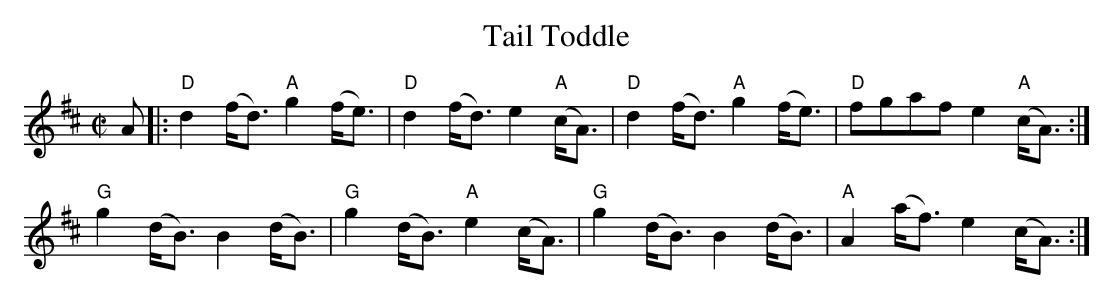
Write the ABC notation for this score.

X:1
T: Tail Toddle
M: C|
L: 1/8
K: D
A|:"D"d2 (f<d) "A"g2 (f<e)|"D"d2 (f<d) e2"A" (c<A)|"D"d2 (f<d) "A"g2 (f<e)|"D"fgaf e2"A" (c<A):|
"G"g2 (d<B) B2 (d<B)|"G"g2 (d<B) "A"e2 (c<A)|"G"g2 (d<B) B2 (d<B)|"A"A2 (a<f) e2 (c<A):|
